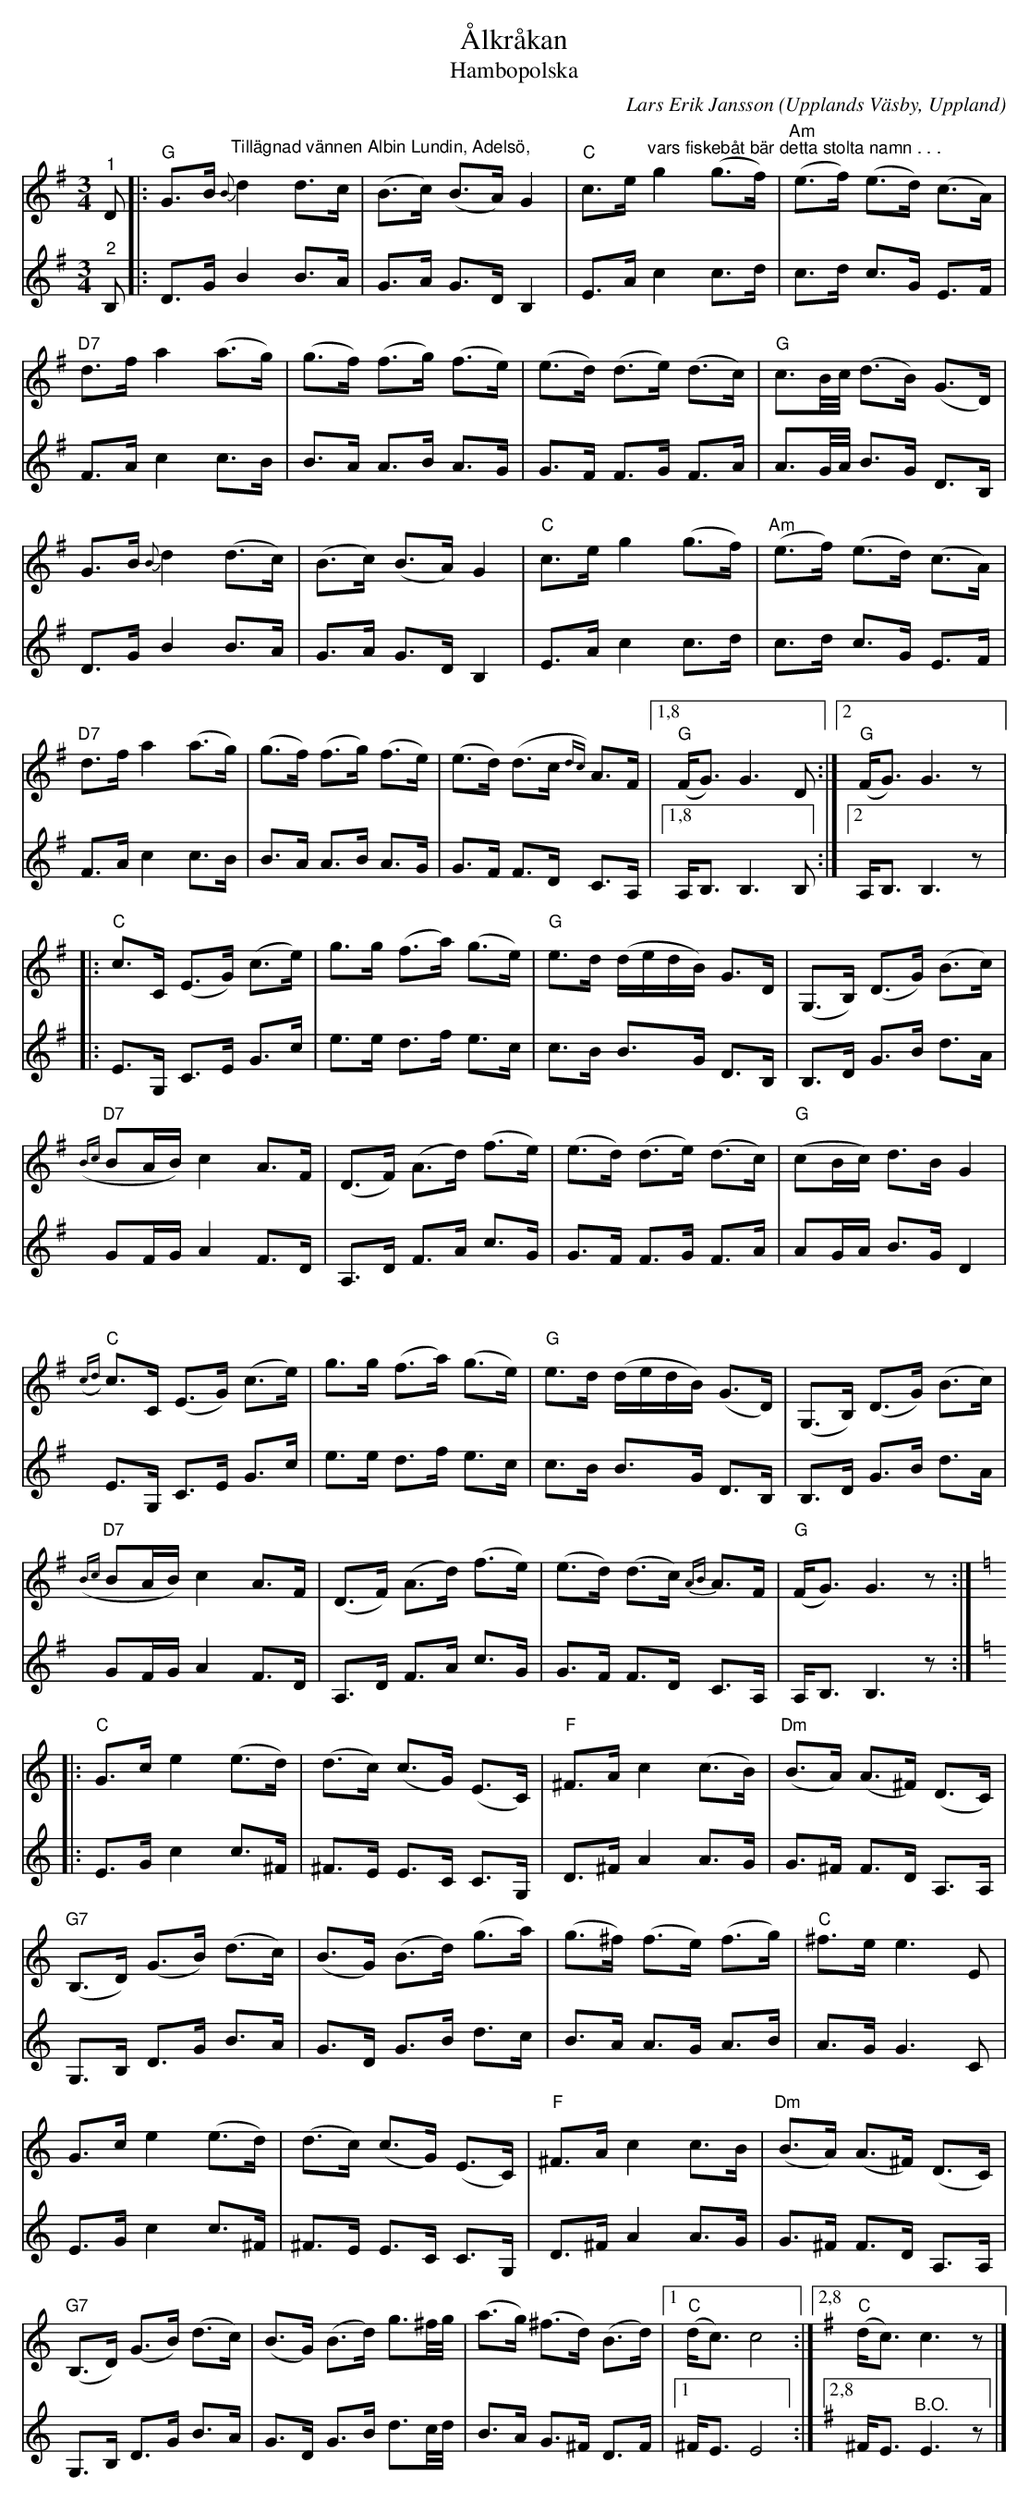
X:1
T:Ålkråkan
T:Hambopolska
O:Upplands Väsby, Uppland
C:Lars Erik Jansson
L:1/8
M:3/4
K:G
V:3
"^1" D |:"G"  G>B{B} "^Tillägnad vännen Albin Lundin, Adelsö," d2 d>c | (B>c)  (B>A) G2 | "C" c>e "^vars fiskebåt bär detta stolta namn . . ." g2 (g>f) | "Am" (e>f) (e>d) (c>A) |
"D7" d>f  a2 (a>g) | (g>f) (f>g) (f>e) | (e>d)  (d>e) (d>c) | "G" c3/2B/4c/4 (d>B) (G>D) |
G>B{B} d2 (d>c) |(B>c) (B>A) G2 |  "C"c>e g2 (g>f) | "Am"(e>f) (e>d) (c>A) |
"D7" d>f a2 (a>g) | (g>f) (f>g) (f>e) | (e>d) (d>c{dc)} A>F |1,8 "G"(F<G) G3 D :|2 "G"(F<G) G3 z |:
"C" c>C (E>G) (c>e) | g>g (f>a) (g>e) |"G" e>d (d/e/d/B/) G>D | (G,>B,) (D>G) (B>c) |
"D7"({Bc} BA/B/) c2 A>F | (D>F) (A>d) (f>e) | (e>d) (d>e) (d>c) |"G" (cB/c/) d>B G2 |
"C" ({cd)} c>C (E>G) (c>e) | g>g (f>a) (g>e) |"G" e>d (d/e/d/B/) (G>D) | (G,>B,) (D>G) (B>c) |
"D7"({Bc} BA/B/) c2 A>F | (D>F) (A>d) (f>e) | (e>d) (d>c){AB} A>F | "G" (F<G) G3 z ::
[K:C] "C"  G>c e2 (e>d) | (d>c) (c>G) (E>C) |"F" ^F>A c2 (c>B) |"Dm" (B>A) (A>^F) (D>C) |
"G7"(B,>D) (G>B) (d>c) | (B>G) (B>d) (g>a) | (g>^f) (f>e) (f>g) | "C" ^f>e e3 E |
G>c e2 (e>d) | (d>c) (c>G) (E>C) | "F"^F>A c2 c>B |"Dm" (B>A) (A>^F) (D>C) |
"G7"(B,>D) (G>B) (d>c) | (B>G) (B>d) g3/2^f/4g/4 | (a>g) (^f>d) (B>d) |1 "C" (d<c) c4 :|2,8[K:G] "C" (d<c) c3 z |]
V:2
"^2" B, |: D>G B2 B>A | G>A G>D B,2 | E>A c2 c>d | c>d c>G E>F |
 F>A c2 c>B | B>A A>B A>G | G>F F>G F>A | A3/2G/4A/4 B>G D>B, |
D>G B2 B>A | G>A G>D B,2 | E>A c2 c>d |  c>d c>G E>F |
 F>A c2 c>B | B>A A>B A>G | G>F F>D C>A, |1,8 A,<B, B,3 B, :|2  A,<B, B,3 z |:
 E>G, C>E G>c | e>e d>f e>c | c>B B>G D>B, | B,>D G>B d>A |
GF/G/ A2 F>D | A,>D F>A c>G | G>F F>G F>A | AG/A/ B>G D2 |
 E>G, C>E G>c | e>e d>f e>c | c>B B>G D>B, | B,>D G>B d>A |
GF/G/ A2 F>D | A,>D F>A c>G | G>F F>D C>A, | A,<B, B,3 z ::
[K:C] E>G c2 c>^F | ^F>E E>C C>G, | D>^F A2 A>G | G>^F F>D A,>A, |
 G,>B, D>G B>A | G>D G>B d>c | B>A A>G A>B | A>G G3 C |
E>G c2 c>^F | ^F>E E>C C>G, | D>^F A2 A>G | G>^F F>D A,>A, |
 G,>B, D>G B>A | G>D G>B d3/2c/4d/4 | B>A G>^F D>F |1 ^F<E E4 :|2,8 [K:G] ^F<E "^B.O." E3 z |]
